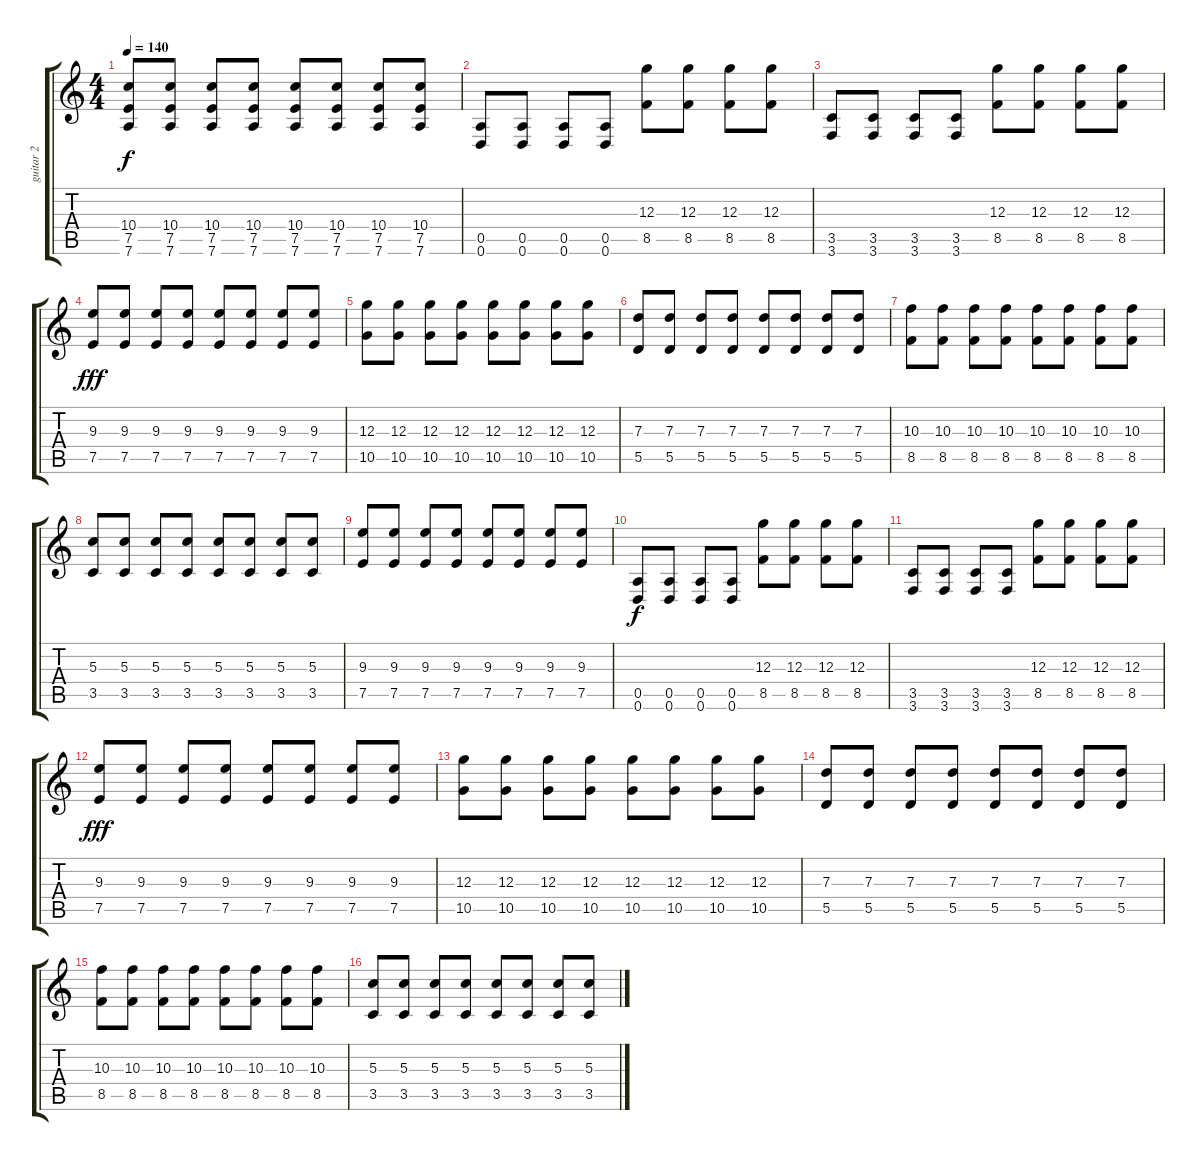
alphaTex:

\track ("guitar 2" "guitar 2") {instrument distortionguitar}
\staff {score tabs}
\tuning (E4 B3 G3 D3 A2 D2) {hide}
\ts (4 4)
\tempo 140
\clef g2
\ks c
(10.4 7.5 7.6).8{dy f} (10.4 7.5 7.6).8 (10.4 7.5 7.6).8 (10.4 7.5 7.6).8 (10.4 7.5 7.6).8 (10.4 7.5 7.6).8 (10.4 7.5 7.6).8 (10.4 7.5 7.6).8 |
(0.5 0.6).8 (0.5 0.6).8 (0.5 0.6).8 (0.5 0.6).8 (12.3 8.5).8 (12.3 8.5).8 (12.3 8.5).8 (12.3 8.5).8 |
(3.5 3.6).8 (3.5 3.6).8 (3.5 3.6).8 (3.5 3.6).8 (12.3 8.5).8 (12.3 8.5).8 (12.3 8.5).8 (12.3 8.5).8 |
(9.3 7.5).8{dy fff} (9.3 7.5).8 (9.3 7.5).8 (9.3 7.5).8 (9.3 7.5).8 (9.3 7.5).8 (9.3 7.5).8 (9.3 7.5).8 |
(12.3 10.5).8 (12.3 10.5).8 (12.3 10.5).8 (12.3 10.5).8 (12.3 10.5).8 (12.3 10.5).8 (12.3 10.5).8 (12.3 10.5).8 |
(7.3 5.5).8 (7.3 5.5).8 (7.3 5.5).8 (7.3 5.5).8 (7.3 5.5).8 (7.3 5.5).8 (7.3 5.5).8 (7.3 5.5).8 |
(10.3 8.5).8 (10.3 8.5).8 (10.3 8.5).8 (10.3 8.5).8 (10.3 8.5).8 (10.3 8.5).8 (10.3 8.5).8 (10.3 8.5).8 |
(5.3 3.5).8 (5.3 3.5).8 (5.3 3.5).8 (5.3 3.5).8 (5.3 3.5).8 (5.3 3.5).8 (5.3 3.5).8 (5.3 3.5).8 |
(9.3 7.5).8 (9.3 7.5).8 (9.3 7.5).8 (9.3 7.5).8 (9.3 7.5).8 (9.3 7.5).8 (9.3 7.5).8 (9.3 7.5).8 |
(0.5 0.6).8{dy f} (0.5 0.6).8 (0.5 0.6).8 (0.5 0.6).8 (12.3 8.5).8 (12.3 8.5).8 (12.3 8.5).8 (12.3 8.5).8 |
(3.5 3.6).8 (3.5 3.6).8 (3.5 3.6).8 (3.5 3.6).8 (12.3 8.5).8 (12.3 8.5).8 (12.3 8.5).8 (12.3 8.5).8 |
(9.3 7.5).8{dy fff} (9.3 7.5).8 (9.3 7.5).8 (9.3 7.5).8 (9.3 7.5).8 (9.3 7.5).8 (9.3 7.5).8 (9.3 7.5).8 |
(12.3 10.5).8 (12.3 10.5).8 (12.3 10.5).8 (12.3 10.5).8 (12.3 10.5).8 (12.3 10.5).8 (12.3 10.5).8 (12.3 10.5).8 |
(7.3 5.5).8 (7.3 5.5).8 (7.3 5.5).8 (7.3 5.5).8 (7.3 5.5).8 (7.3 5.5).8 (7.3 5.5).8 (7.3 5.5).8 |
(10.3 8.5).8 (10.3 8.5).8 (10.3 8.5).8 (10.3 8.5).8 (10.3 8.5).8 (10.3 8.5).8 (10.3 8.5).8 (10.3 8.5).8 |
(5.3 3.5).8 (5.3 3.5).8 (5.3 3.5).8 (5.3 3.5).8 (5.3 3.5).8 (5.3 3.5).8 (5.3 3.5).8 (5.3 3.5).8
